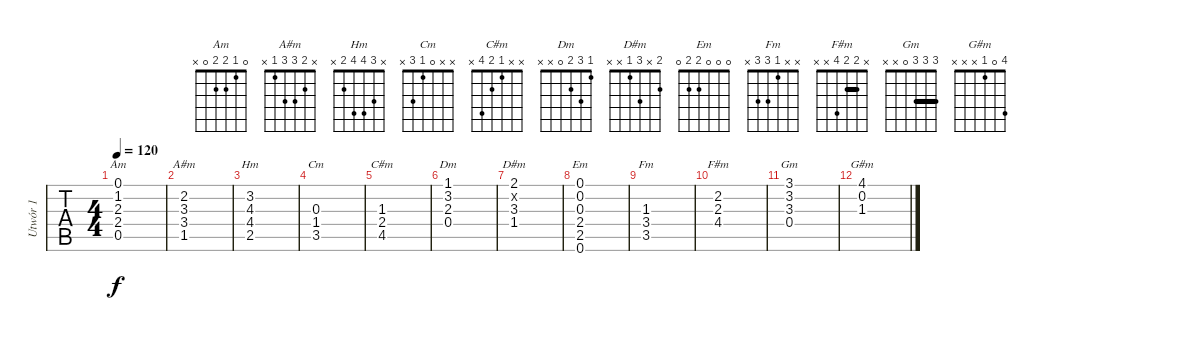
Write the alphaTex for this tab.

\track ("Utwór 1" "Utwór 1") {instrument acousticguitarsteel}
\staff {tabs}
\tuning (E4 B3 G3 D3 A2 E2) {hide}
\chord ("Am" 0 1 2 2 0 x)
\chord ("A#m" x 2 3 3 1 x)
\chord ("Hm" x 3 4 4 2 x)
\chord ("Cm" x x 0 1 3 x)
\chord ("C#m" x x 1 2 4 x)
\chord ("Dm" 1 3 2 0 x x)
\chord ("D#m" 2 x 3 1 x x)
\chord ("Em" 0 0 0 2 2 0)
\chord ("Fm" x x 1 3 3 x)
\chord ("F#m" x 2 2 4 x x) {barre 2}
\chord ("Gm" 3 3 3 0 x x) {barre 3}
\chord ("G#m" 4 0 1 x x x)
\ts (4 4)
\tempo 120
\clef g2
\ks c
(0.1 1.2 2.3 2.4 0.5).1{ch "Am" dy f instrument acousticguitarsteel} |
(2.2 3.3 3.4 1.5).1{ch "A#m"} |
(3.2 4.3 4.4 2.5).1{ch "Hm"} |
(0.3 1.4 3.5).1{ch "Cm"} |
(1.3 2.4 4.5).1{ch "C#m"} |
(1.1 3.2 2.3 0.4).1{ch "Dm"} |
(2.1 0.2{x} 3.3 1.4).1{ch "D#m"} |
(0.1 0.2 0.3 2.4 2.5 0.6).1{ch "Em"} |
(1.3 3.4 3.5).1{ch "Fm"} |
(2.2 2.3 4.4).1{ch "F#m"} |
(3.1 3.2 3.3 0.4).1{ch "Gm"} |
(4.1 0.2 1.3).1{ch "G#m"}
